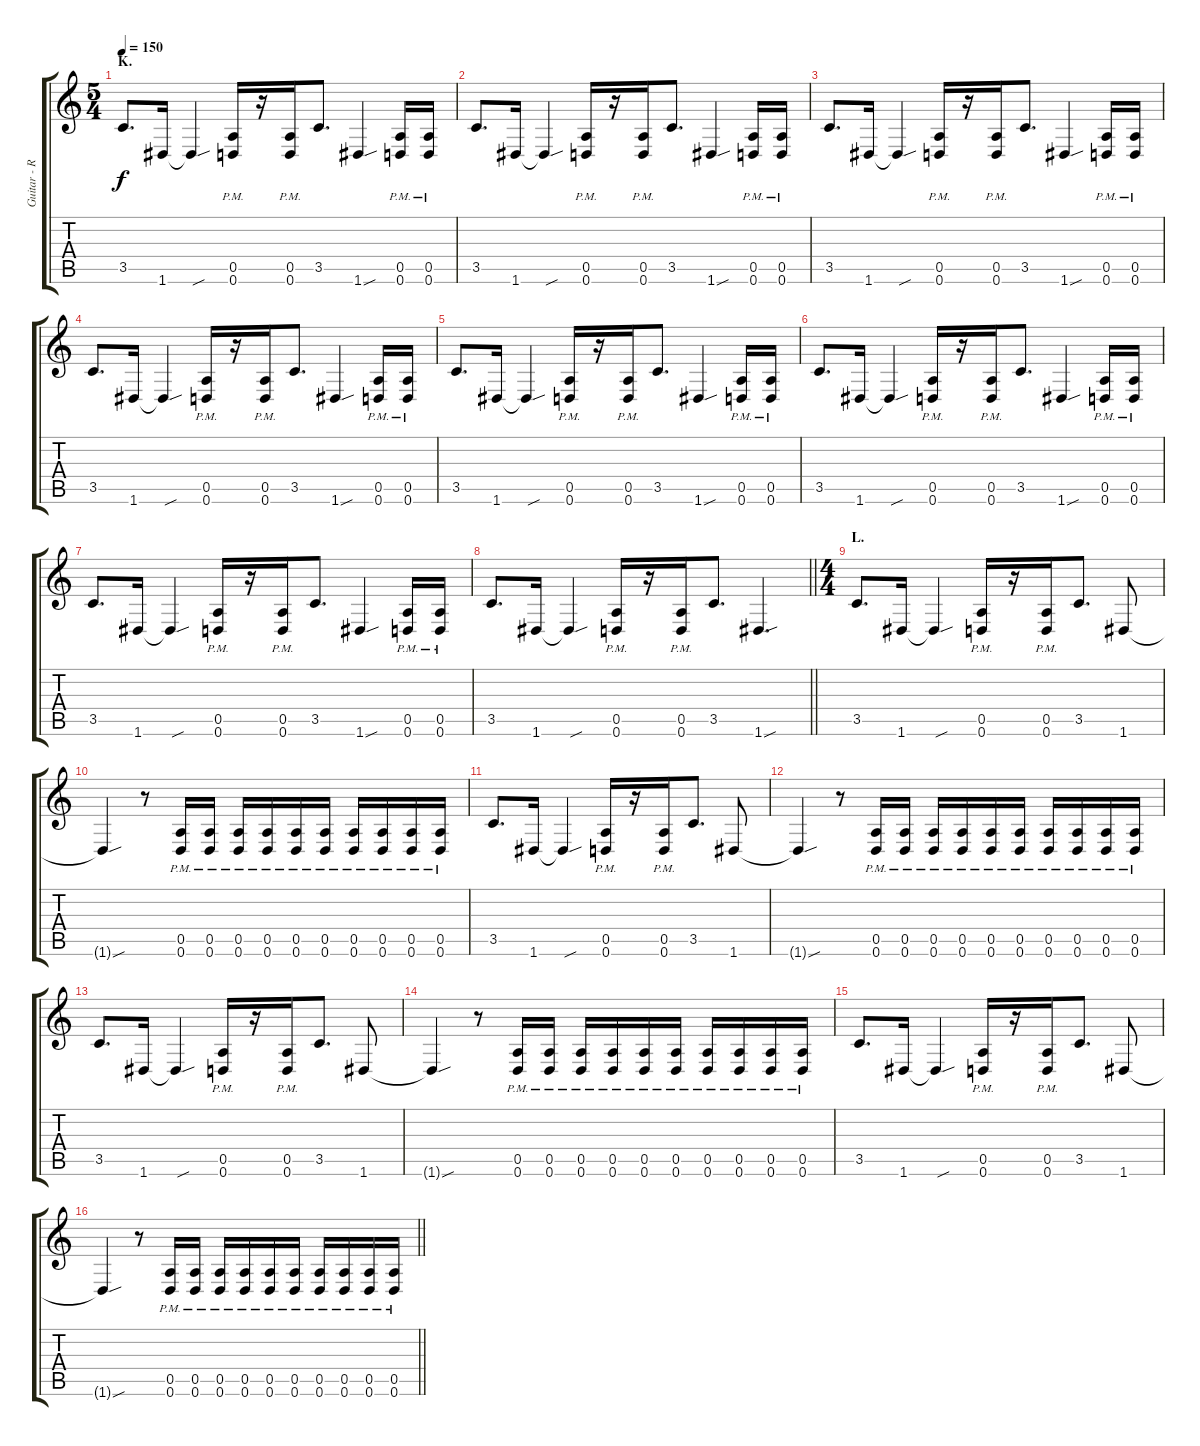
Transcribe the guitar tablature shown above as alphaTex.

\track ("Guitar - Right" "Guitar - R") {instrument distortionguitar}
\staff {score tabs}
\tuning (E4 B3 G3 D3 A2 D2) {hide}
\ts (5 4)
\section ("" "K.")
\tempo 150
\clef g2
\ks c
3.5.8{d dy f} 1.6.16 1.6{sou t}.4 (0.5{pm} 0.6{pm}).16 r.16 (0.5{pm} 0.6{pm}).16 3.5.8{d} 1.6{sou}.4 (0.5{pm} 0.6{pm}).16 (0.5{pm} 0.6{pm}).16 |
3.5.8{d} 1.6.16 1.6{sou t}.4 (0.5{pm} 0.6{pm}).16 r.16 (0.5{pm} 0.6{pm}).16 3.5.8{d} 1.6{sou}.4 (0.5{pm} 0.6{pm}).16 (0.5{pm} 0.6{pm}).16 |
3.5.8{d} 1.6.16 1.6{sou t}.4 (0.5{pm} 0.6{pm}).16 r.16 (0.5{pm} 0.6{pm}).16 3.5.8{d} 1.6{sou}.4 (0.5{pm} 0.6{pm}).16 (0.5{pm} 0.6{pm}).16 |
3.5.8{d} 1.6.16 1.6{sou t}.4 (0.5{pm} 0.6{pm}).16 r.16 (0.5{pm} 0.6{pm}).16 3.5.8{d} 1.6{sou}.4 (0.5{pm} 0.6{pm}).16 (0.5{pm} 0.6{pm}).16 |
3.5.8{d} 1.6.16 1.6{sou t}.4 (0.5{pm} 0.6{pm}).16 r.16 (0.5{pm} 0.6{pm}).16 3.5.8{d} 1.6{sou}.4 (0.5{pm} 0.6{pm}).16 (0.5{pm} 0.6{pm}).16 |
3.5.8{d} 1.6.16 1.6{sou t}.4 (0.5{pm} 0.6{pm}).16 r.16 (0.5{pm} 0.6{pm}).16 3.5.8{d} 1.6{sou}.4 (0.5{pm} 0.6{pm}).16 (0.5{pm} 0.6{pm}).16 |
3.5.8{d} 1.6.16 1.6{sou t}.4 (0.5{pm} 0.6{pm}).16 r.16 (0.5{pm} 0.6{pm}).16 3.5.8{d} 1.6{sou}.4 (0.5{pm} 0.6{pm}).16 (0.5{pm} 0.6{pm}).16 |
\barLineRight lightlight
3.5.8{d} 1.6.16 1.6{sou t}.4 (0.5{pm} 0.6{pm}).16 r.16 (0.5{pm} 0.6{pm}).16 3.5.8{d} 1.6{sou}.4{d} |
\ts (4 4)
\section ("" "L.")
3.5.8{d} 1.6.16 1.6{sou t}.4 (0.5{pm} 0.6{pm}).16 r.16 (0.5{pm} 0.6{pm}).16 3.5.8{d} 1.6.8 |
1.6{sou t}.4 r.8 (0.5{pm} 0.6{pm}).16 (0.5{pm} 0.6{pm}).16 (0.5{pm} 0.6{pm}).16 (0.5{pm} 0.6{pm}).16 (0.5{pm} 0.6{pm}).16 (0.5{pm} 0.6{pm}).16 (0.5{pm} 0.6{pm}).16 (0.5{pm} 0.6{pm}).16 (0.5{pm} 0.6{pm}).16 (0.5{pm} 0.6{pm}).16 |
3.5.8{d} 1.6.16 1.6{sou t}.4 (0.5{pm} 0.6{pm}).16 r.16 (0.5{pm} 0.6{pm}).16 3.5.8{d} 1.6.8 |
1.6{sou t}.4 r.8 (0.5{pm} 0.6{pm}).16 (0.5{pm} 0.6{pm}).16 (0.5{pm} 0.6{pm}).16 (0.5{pm} 0.6{pm}).16 (0.5{pm} 0.6{pm}).16 (0.5{pm} 0.6{pm}).16 (0.5{pm} 0.6{pm}).16 (0.5{pm} 0.6{pm}).16 (0.5{pm} 0.6{pm}).16 (0.5{pm} 0.6{pm}).16 |
3.5.8{d} 1.6.16 1.6{sou t}.4 (0.5{pm} 0.6{pm}).16 r.16 (0.5{pm} 0.6{pm}).16 3.5.8{d} 1.6.8 |
1.6{sou t}.4 r.8 (0.5{pm} 0.6{pm}).16 (0.5{pm} 0.6{pm}).16 (0.5{pm} 0.6{pm}).16 (0.5{pm} 0.6{pm}).16 (0.5{pm} 0.6{pm}).16 (0.5{pm} 0.6{pm}).16 (0.5{pm} 0.6{pm}).16 (0.5{pm} 0.6{pm}).16 (0.5{pm} 0.6{pm}).16 (0.5{pm} 0.6{pm}).16 |
3.5.8{d} 1.6.16 1.6{sou t}.4 (0.5{pm} 0.6{pm}).16 r.16 (0.5{pm} 0.6{pm}).16 3.5.8{d} 1.6.8 |
\barLineRight lightlight
1.6{sou t}.4 r.8 (0.5{pm} 0.6{pm}).16 (0.5{pm} 0.6{pm}).16 (0.5{pm} 0.6{pm}).16 (0.5{pm} 0.6{pm}).16 (0.5{pm} 0.6{pm}).16 (0.5{pm} 0.6{pm}).16 (0.5{pm} 0.6{pm}).16 (0.5{pm} 0.6{pm}).16 (0.5{pm} 0.6{pm}).16 (0.5{pm} 0.6{pm}).16
